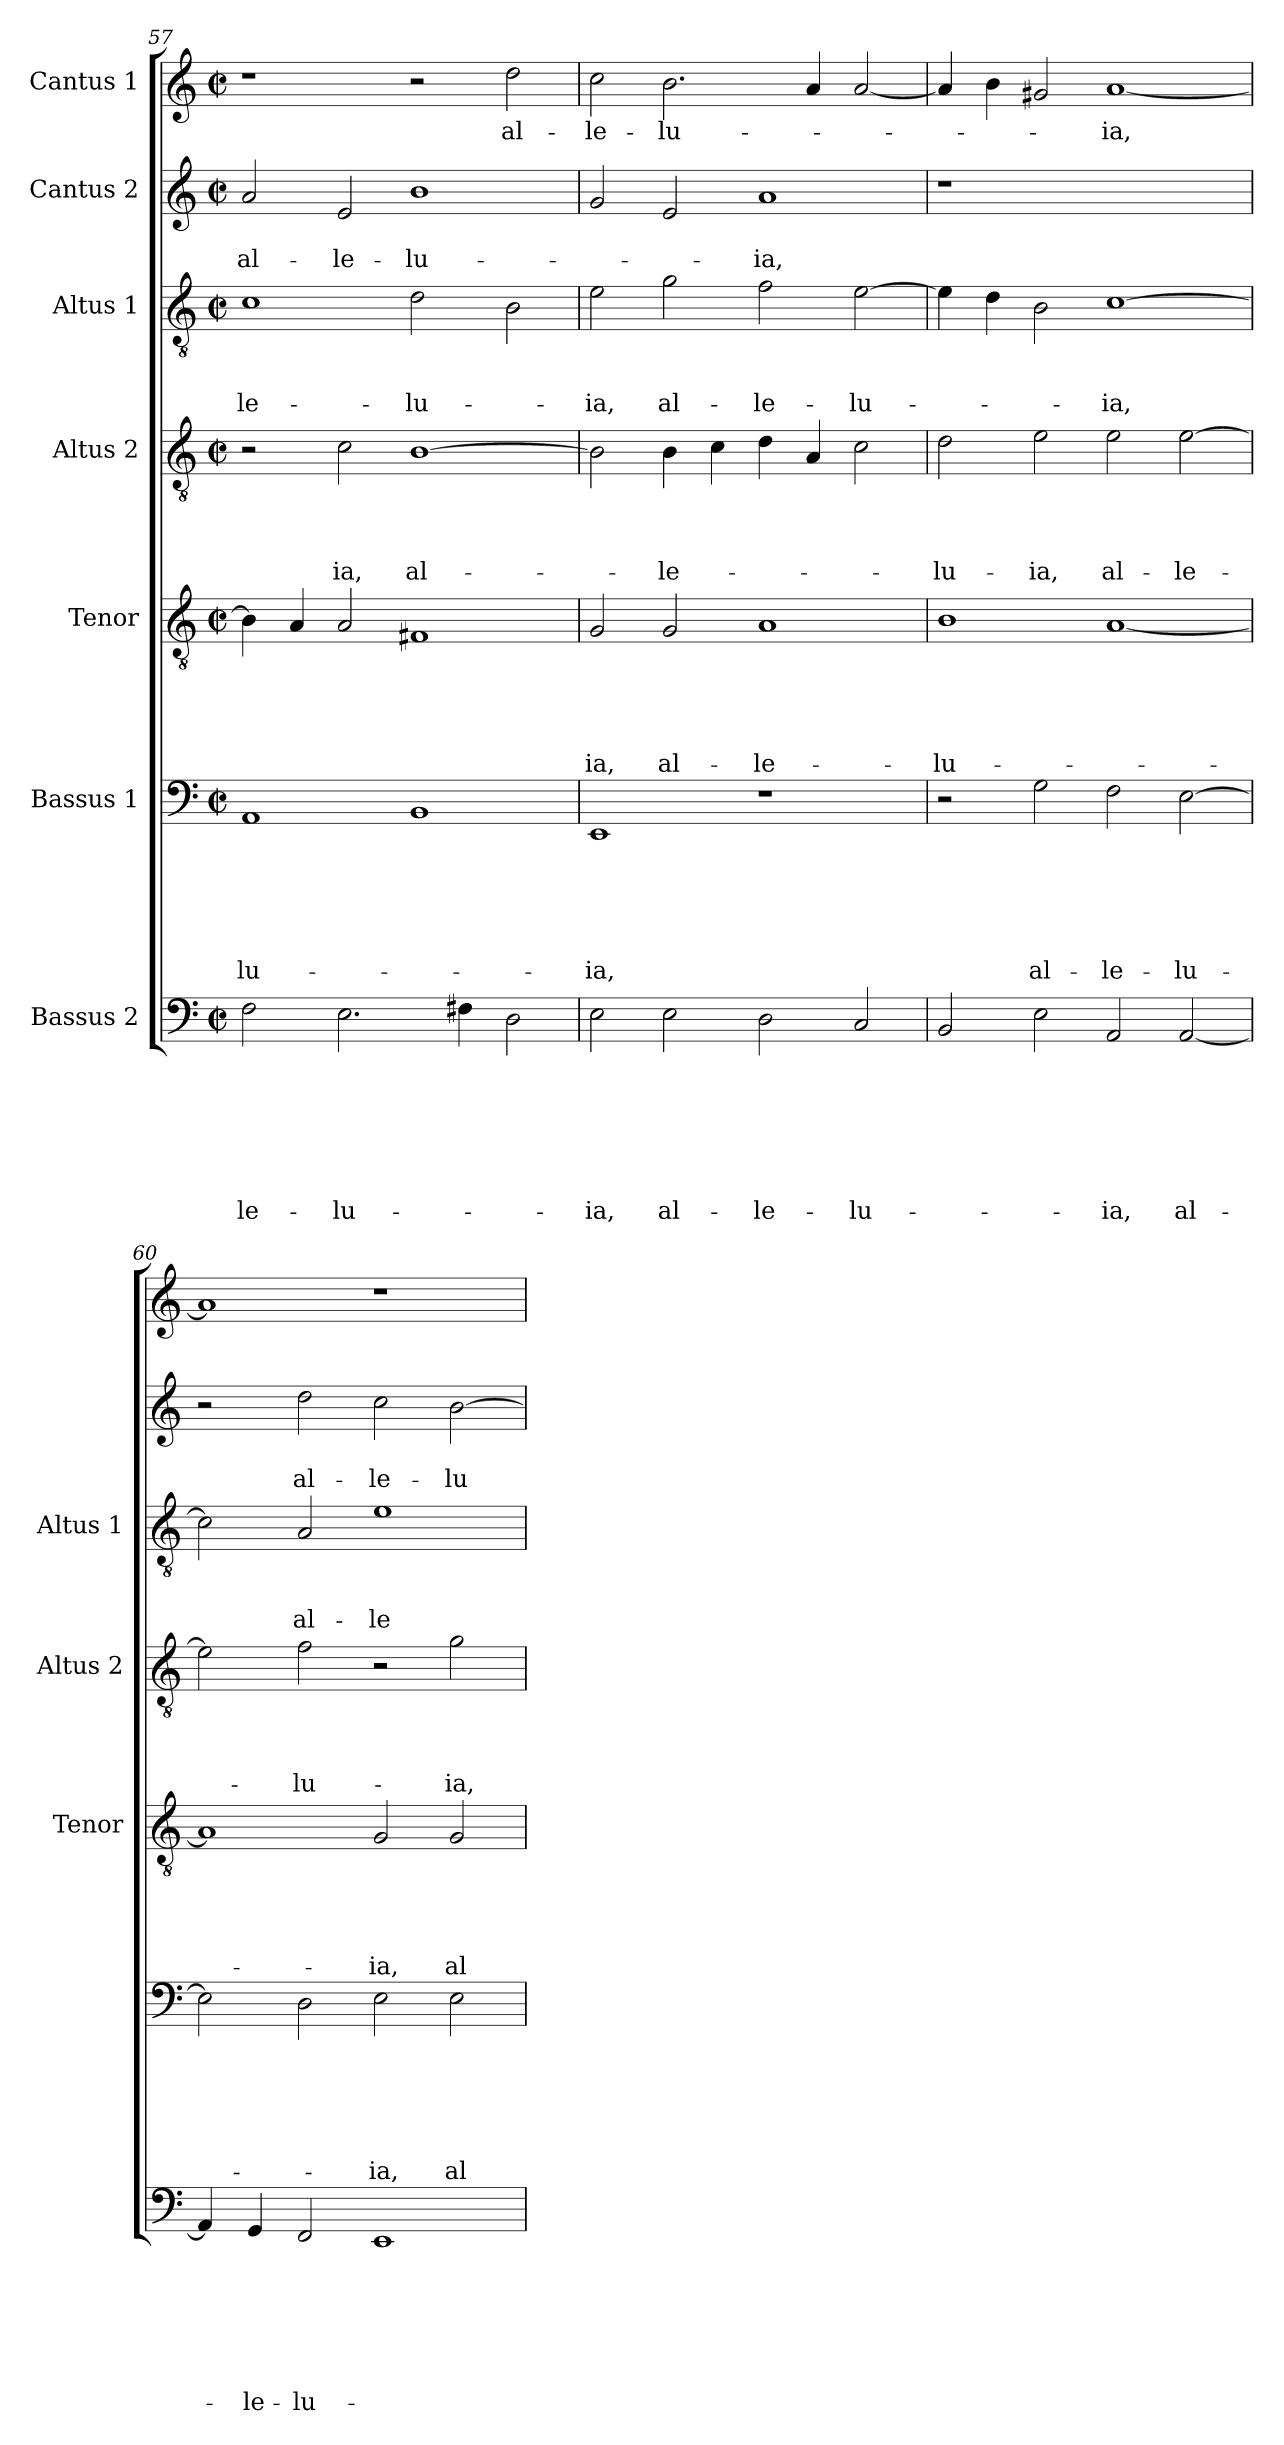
**kern	**text	**text	**text	**text	**text	**text	**text	**kern	**text	**text	**text	**text	**text	**text	**kern	**text	**text	**text	**text	**text	**kern	**text	**text	**text	**text	**kern	**text	**text	**text	**kern	**text	**text	**kern	**text
*part7	*part7	*part7	*part7	*part7	*part7	*part7	*part7	*part6	*part6	*part6	*part6	*part6	*part6	*part6	*part5	*part5	*part5	*part5	*part5	*part5	*part4	*part4	*part4	*part4	*part4	*part3	*part3	*part3	*part3	*part2	*part2	*part2	*part1	*part1
*staff7	*staff7	*staff7	*staff7	*staff7	*staff7	*staff7	*staff7	*staff6	*staff6	*staff6	*staff6	*staff6	*staff6	*staff6	*staff5	*staff5	*staff5	*staff5	*staff5	*staff5	*staff4	*staff4	*staff4	*staff4	*staff4	*staff3	*staff3	*staff3	*staff3	*staff2	*staff2	*staff2	*staff1	*staff1
*I"Bassus 2	*	*	*	*	*	*	*	*I"Bassus 1	*	*	*	*	*	*	*I"Tenor	*	*	*	*	*	*I"Altus 2	*	*	*	*	*I"Altus 1	*	*	*	*I"Cantus 2	*	*	*I"Cantus 1	*
*	*	*	*	*	*	*	*	*	*	*	*	*	*	*	*I'Tenor	*	*	*	*	*	*I'Altus 2	*	*	*	*	*I'Altus 1	*	*	*	*	*	*	*	*
*clefF4	*	*	*	*	*	*	*	*clefF4	*	*	*	*	*	*	*clefGv2	*	*	*	*	*	*clefGv2	*	*	*	*	*clefGv2	*	*	*	*clefG2	*	*	*clefG2	*
*k[]	*	*	*	*	*	*	*	*k[]	*	*	*	*	*	*	*k[]	*	*	*	*	*	*k[]	*	*	*	*	*k[]	*	*	*	*k[]	*	*	*k[]	*
*C:	*	*	*	*	*	*	*	*C:	*	*	*	*	*	*	*C:	*	*	*	*	*	*C:	*	*	*	*	*C:	*	*	*	*C:	*	*	*C:	*
*M2/2	*	*	*	*	*	*	*	*M2/2	*	*	*	*	*	*	*M2/2	*	*	*	*	*	*M2/2	*	*	*	*	*M2/2	*	*	*	*M2/2	*	*	*M2/2	*
*met(c|)	*	*	*	*	*	*	*	*met(c|)	*	*	*	*	*	*	*met(c|)	*	*	*	*	*	*met(c|)	*	*	*	*	*met(c|)	*	*	*	*met(c|)	*	*	*met(c|)	*
=57	=57	=57	=57	=57	=57	=57	=57	=57	=57	=57	=57	=57	=57	=57	=57	=57	=57	=57	=57	=57	=57	=57	=57	=57	=57	=57	=57	=57	=57	=57	=57	=57	=57	=57
!	!	!	!	!	!	!	!LO:LY:b	!	!	!	!	!	!	!LO:LY:b	!	!	!	!	!	!	!	!	!	!	!	!	!	!	!LO:LY:b	!	!	!LO:LY:b	!	!
2F\	.	.	.	.	.	.	-le-	1AA	.	.	.	.	.	-lu-	4B\]	.	.	.	.	.	2r	.	.	.	.	1c	.	.	-le-	2a/	.	al-	1r	.
.	.	.	.	.	.	.	.	.	.	.	.	.	.	.	4A/	.	.	.	.	.	.	.	.	.	.	.	.	.	.	.	.	.	.	.
!	!	!	!	!	!	!	!LO:LY:b	!	!	!	!	!	!	!	!	!	!	!	!	!	!	!	!	!	!LO:LY:b	!	!	!	!	!	!	!LO:LY:b	!	!
2.E\	.	.	.	.	.	.	-lu-	.	.	.	.	.	.	.	2A/	.	.	.	.	.	2c\	.	.	.	-ia,	.	.	.	.	2e/	.	-le-	.	.
!	!	!	!	!	!	!	!	!	!	!	!	!	!	!	!	!	!	!	!	!	!	!	!	!	!LO:LY:b	!	!	!	!LO:LY:b	!	!	!LO:LY:b	!	!
.	.	.	.	.	.	.	.	1BB	.	.	.	.	.	.	1F#X	.	.	.	.	.	[>1B	.	.	.	al-	2d\	.	.	-lu-	1b	.	-lu-	2r	.
4F#X\	.	.	.	.	.	.	.	.	.	.	.	.	.	.	.	.	.	.	.	.	.	.	.	.	.	.	.	.	.	.	.	.	.	.
!	!	!	!	!	!	!	!	!	!	!	!	!	!	!	!	!	!	!	!	!	!	!	!	!	!	!	!	!	!	!	!	!	!	!LO:LY:b
2D\	.	.	.	.	.	.	.	.	.	.	.	.	.	.	.	.	.	.	.	.	.	.	.	.	.	2B\	.	.	.	.	.	.	2dd\	al-
=58	=58	=58	=58	=58	=58	=58	=58	=58	=58	=58	=58	=58	=58	=58	=58	=58	=58	=58	=58	=58	=58	=58	=58	=58	=58	=58	=58	=58	=58	=58	=58	=58	=58	=58
!	!	!	!	!	!	!	!LO:LY:b	!	!	!	!	!	!	!LO:LY:b	!	!	!	!	!	!LO:LY:b	!	!	!	!	!	!	!	!	!LO:LY:b	!	!	!	!	!LO:LY:b
2E\	.	.	.	.	.	.	-ia,	1EE	.	.	.	.	.	-ia,	2G/	.	.	.	.	-ia,	2B\]	.	.	.	.	2e\	.	.	-ia,	2g/	.	.	2cc\	-le-
!	!	!	!	!	!	!	!LO:LY:b	!	!	!	!	!	!	!	!	!	!	!	!	!LO:LY:b	!	!	!	!	!LO:LY:b	!	!	!	!LO:LY:b	!	!	!	!	!LO:LY:b
2E\	.	.	.	.	.	.	al-	.	.	.	.	.	.	.	2G/	.	.	.	.	al-	4B\	.	.	.	-le-	2g\	.	.	al-	2e/	.	.	2.b\	-lu-
.	.	.	.	.	.	.	.	.	.	.	.	.	.	.	.	.	.	.	.	.	4c\	.	.	.	.	.	.	.	.	.	.	.	.	.
!	!	!	!	!	!	!	!LO:LY:b	!	!	!	!	!	!	!	!	!	!	!	!	!LO:LY:b	!	!	!	!	!	!	!	!	!LO:LY:b	!	!	!LO:LY:b	!	!
2D\	.	.	.	.	.	.	-le-	1r	.	.	.	.	.	.	1A	.	.	.	.	-le-	4d\	.	.	.	.	2f\	.	.	-le-	1a	.	-ia,	.	.
.	.	.	.	.	.	.	.	.	.	.	.	.	.	.	.	.	.	.	.	.	4A/	.	.	.	.	.	.	.	.	.	.	.	4a/	.
!	!	!	!	!	!	!	!LO:LY:b	!	!	!	!	!	!	!	!	!	!	!	!	!	!	!	!	!	!	!	!	!	!LO:LY:b	!	!	!	!	!
2C/	.	.	.	.	.	.	-lu-	.	.	.	.	.	.	.	.	.	.	.	.	.	2c\	.	.	.	.	[>2e\	.	.	-lu-	.	.	.	[<2a/	.
=59	=59	=59	=59	=59	=59	=59	=59	=59	=59	=59	=59	=59	=59	=59	=59	=59	=59	=59	=59	=59	=59	=59	=59	=59	=59	=59	=59	=59	=59	=59	=59	=59	=59	=59
!	!	!	!	!	!	!	!	!	!	!	!	!	!	!	!	!	!	!	!	!LO:LY:b	!	!	!	!	!LO:LY:b	!	!	!	!	!	!	!	!	!
2BB/	.	.	.	.	.	.	.	2r	.	.	.	.	.	.	1B	.	.	.	.	-lu-	2d\	.	.	.	-lu-	4e\]	.	.	.	1r	.	.	4a/]	.
.	.	.	.	.	.	.	.	.	.	.	.	.	.	.	.	.	.	.	.	.	.	.	.	.	.	4d\	.	.	.	.	.	.	4b\	.
!	!	!	!	!	!	!	!	!	!	!	!	!	!	!LO:LY:b	!	!	!	!	!	!	!	!	!	!	!LO:LY:b	!	!	!	!	!	!	!	!	!
2E\	.	.	.	.	.	.	.	2G\	.	.	.	.	.	al-	.	.	.	.	.	.	2e\	.	.	.	-ia,	2B\	.	.	.	.	.	.	2g#X/	.
!	!	!	!	!	!	!	!LO:LY:b	!	!	!	!	!	!	!LO:LY:b	!	!	!	!	!	!	!	!	!	!	!LO:LY:b	!	!	!	!LO:LY:b	!	!	!	!	!LO:LY:b
2AA/	.	.	.	.	.	.	-ia,	2F\	.	.	.	.	.	-le-	[<1A	.	.	.	.	.	2e\	.	.	.	al-	[>1c	.	.	-ia,	1ryy	.	.	[<1a	-ia,
!	!	!	!	!	!	!	!LO:LY:b	!	!	!	!	!	!	!LO:LY:b	!	!	!	!	!	!	!	!	!	!	!LO:LY:b	!	!	!	!	!	!	!	!	!
[<2AA/	.	.	.	.	.	.	al-	[>2E\	.	.	.	.	.	-lu-	.	.	.	.	.	.	[>2e\	.	.	.	-le-	.	.	.	.	.	.	.	.	.
=60	=60	=60	=60	=60	=60	=60	=60	=60	=60	=60	=60	=60	=60	=60	=60	=60	=60	=60	=60	=60	=60	=60	=60	=60	=60	=60	=60	=60	=60	=60	=60	=60	=60	=60
4AA/]	.	.	.	.	.	.	.	2E\]	.	.	.	.	.	.	1A]	.	.	.	.	.	2e\]	.	.	.	.	2c\]	.	.	.	2r	.	.	1a]	.
!	!	!	!	!	!	!	!LO:LY:b	!	!	!	!	!	!	!	!	!	!	!	!	!	!	!	!	!	!	!	!	!	!	!	!	!	!	!
4GG/	.	.	.	.	.	.	-le-	.	.	.	.	.	.	.	.	.	.	.	.	.	.	.	.	.	.	.	.	.	.	.	.	.	.	.
!	!	!	!	!	!	!	!LO:LY:b:rj	!	!	!	!	!	!	!	!	!	!	!	!	!	!	!	!	!	!LO:LY:b	!	!	!	!LO:LY:b	!	!	!LO:LY:b	!	!
2FF/	.	.	.	.	.	.	-lu-	2D\	.	.	.	.	.	.	.	.	.	.	.	.	2f\	.	.	.	-lu-	2A/	.	.	al-	2dd\	.	al-	.	.
!	!	!	!	!	!	!	!	!	!	!	!	!	!	!LO:LY:b	!	!	!	!	!	!LO:LY:b	!	!	!	!	!	!	!	!	!LO:LY:b	!	!	!LO:LY:b	!	!
1EE	.	.	.	.	.	.	.	2E\	.	.	.	.	.	-ia,	2G/	.	.	.	.	-ia,	2r	.	.	.	.	1e	.	.	-le-	2cc\	.	-le-	1r	.
!	!	!	!	!	!	!	!	!	!	!	!	!	!	!LO:LY:b	!	!	!	!	!	!LO:LY:b	!	!	!	!	!LO:LY:b	!	!	!	!	!	!	!LO:LY:b	!	!
.	.	.	.	.	.	.	.	2E\	.	.	.	.	.	al-	2G/	.	.	.	.	al-	2g\	.	.	.	-ia,	.	.	.	.	[>2b\	.	-lu-	.	.
=	=	=	=	=	=	=	=	=	=	=	=	=	=	=	=	=	=	=	=	=	=	=	=	=	=	=	=	=	=	=	=	=	=	=
*-	*-	*-	*-	*-	*-	*-	*-	*-	*-	*-	*-	*-	*-	*-	*-	*-	*-	*-	*-	*-	*-	*-	*-	*-	*-	*-	*-	*-	*-	*-	*-	*-	*-	*-
